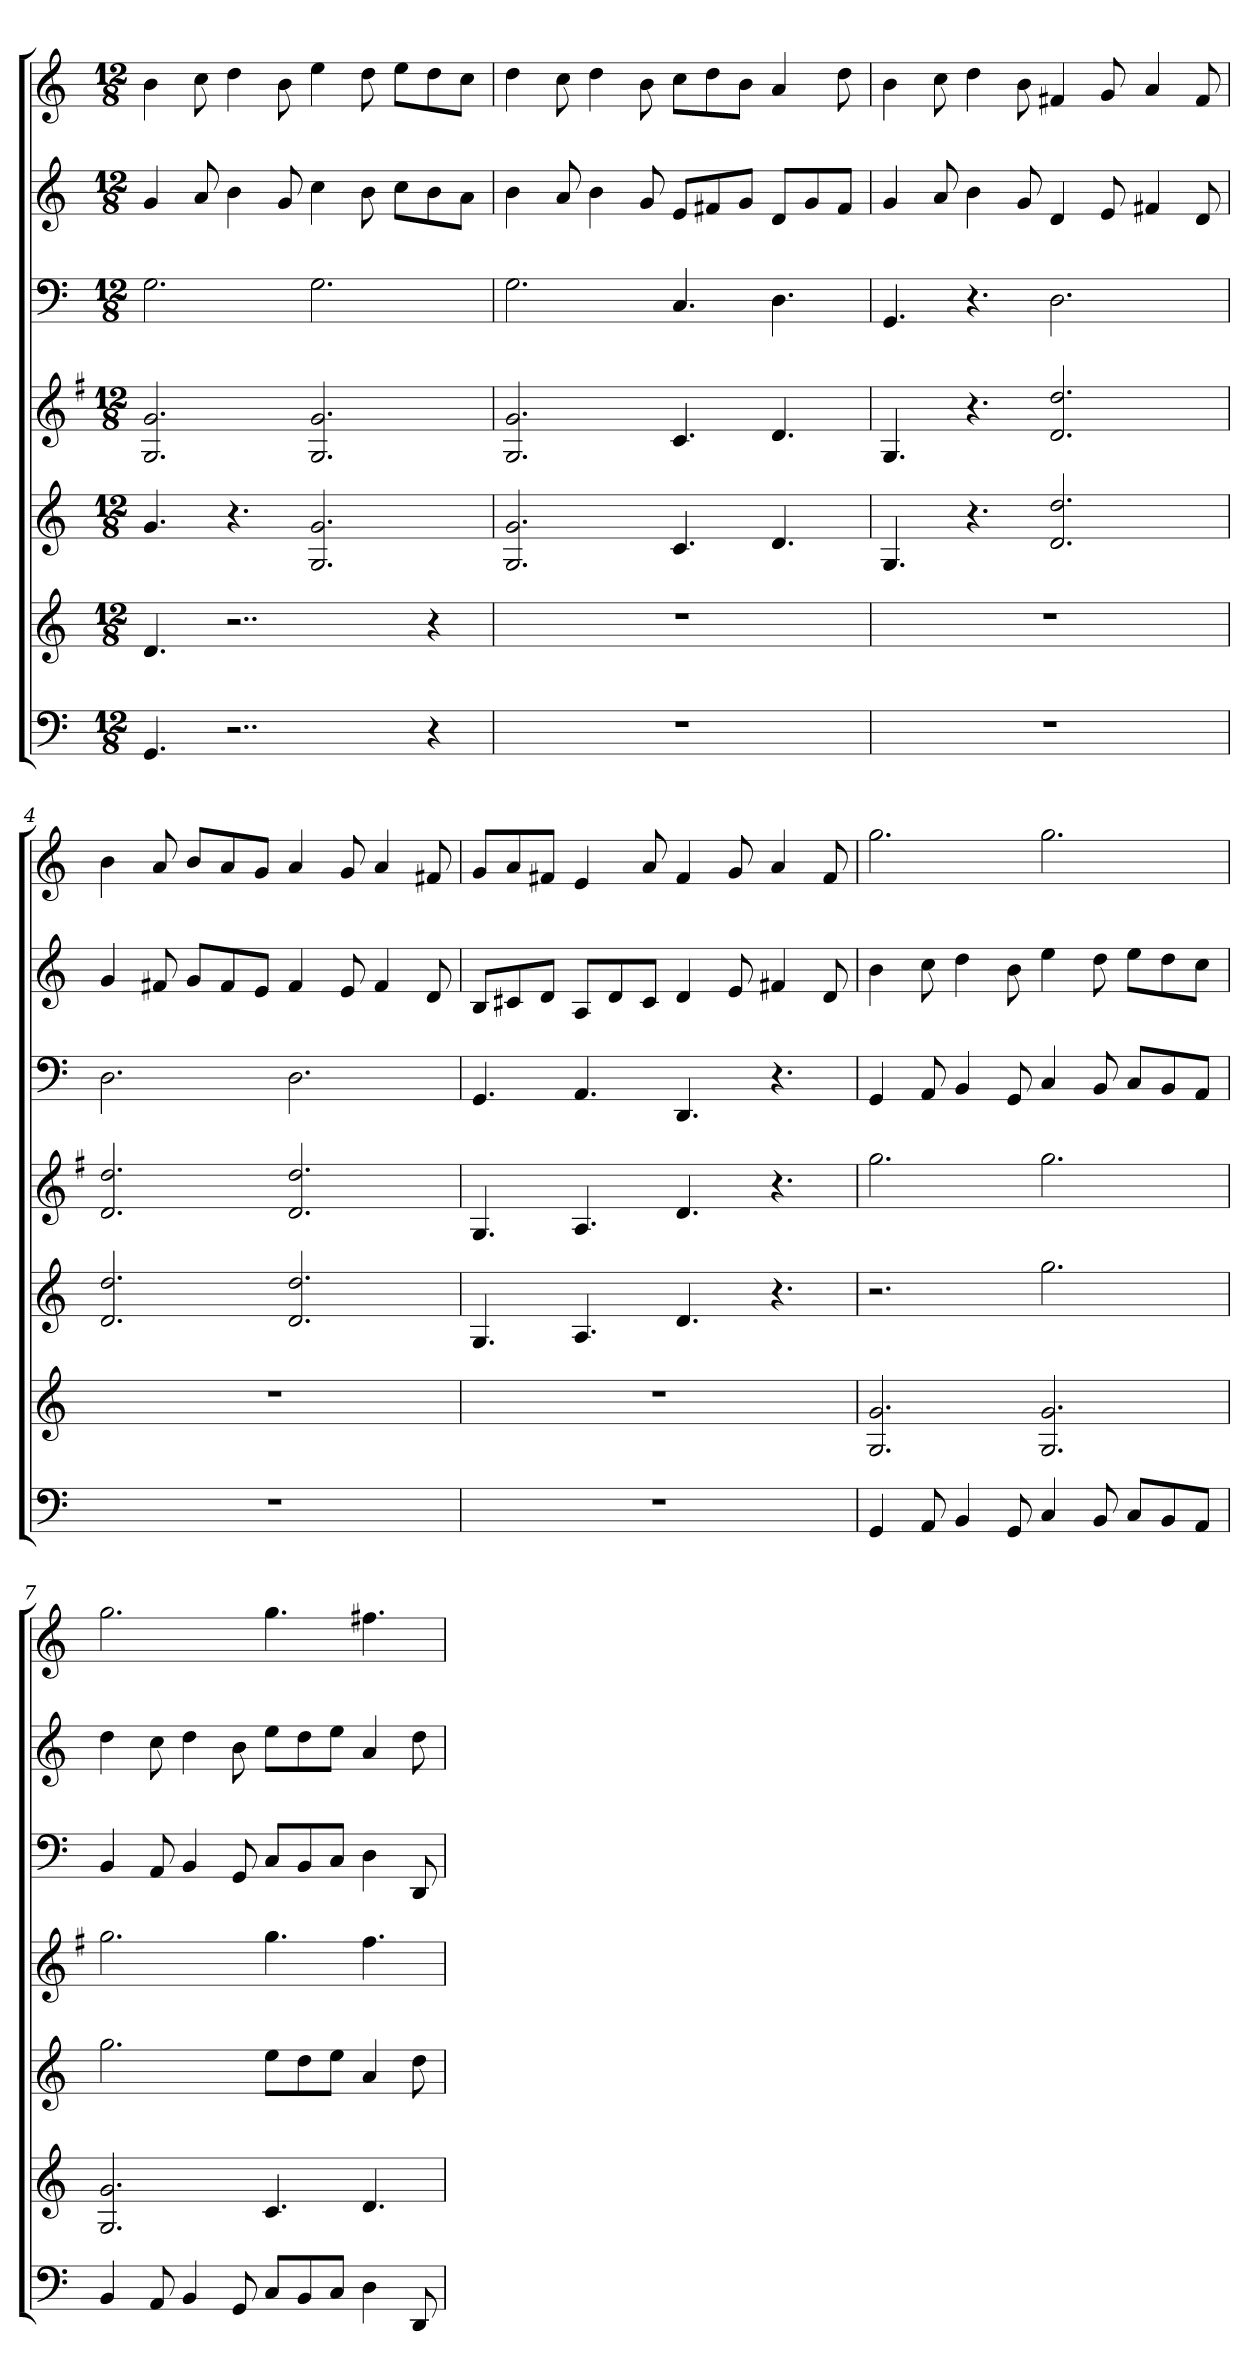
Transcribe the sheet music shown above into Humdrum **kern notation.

**kern	**kern	**kern	**kern	**kern	**kern	**kern
*part7	*part6	*part5	*part4	*part3	*part2	*part1
*staff7	*staff6	*staff5	*staff4	*staff3	*staff2	*staff1
*k[]	*k[]	*k[]	*k[f#]	*k[]	*k[]	*k[]
*C:	*C:	*C:	*	*C:	*C:	*C:
*M12/8	*M12/8	*M12/8	*M12/8	*M12/8	*M12/8	*M12/8
=1	=1	=1	=1	=1	=1	=1
4.GG	4.d	4.g	2.G 2.g	2.G	4g	4b
.	.	.	.	.	8a	8cc
2..r	2..r	4.r	.	.	4b	4dd
.	.	.	.	.	8g	8b
.	.	2.G 2.g	2.G 2.g	2.G	4cc	4ee
.	.	.	.	.	8b	8dd
.	.	.	.	.	8ccL	8eeL
4r	4r	.	.	.	8b	8dd
.	.	.	.	.	8aJ	8ccJ
=2	=2	=2	=2	=2	=2	=2
1.r	1.r	2.G 2.g	2.G 2.g	2.G	4b	4dd
.	.	.	.	.	8a	8cc
.	.	.	.	.	4b	4dd
.	.	.	.	.	8g	8b
.	.	4.c	4.c	4.C	8eL	8ccL
.	.	.	.	.	8f#X	8dd
.	.	.	.	.	8gJ	8bJ
.	.	4.d	4.d	4.D	8dL	4a
.	.	.	.	.	8g	.
.	.	.	.	.	8f#J	8dd
=3	=3	=3	=3	=3	=3	=3
1.r	1.r	4.G	4.G	4.GG	4g	4b
.	.	.	.	.	8a	8cc
.	.	4.r	4.r	4.r	4b	4dd
.	.	.	.	.	8g	8b
.	.	2.d 2.dd	2.d 2.dd	2.D	4d	4f#X
.	.	.	.	.	8e	8g
.	.	.	.	.	4f#X	4a
.	.	.	.	.	8d	8f#
=4	=4	=4	=4	=4	=4	=4
1.r	1.r	2.d 2.dd	2.d 2.dd	2.D	4g	4b
.	.	.	.	.	8f#X	8a
.	.	.	.	.	8gL	8bL
.	.	.	.	.	8f#	8a
.	.	.	.	.	8eJ	8gJ
.	.	2.d 2.dd	2.d 2.dd	2.D	4f#	4a
.	.	.	.	.	8e	8g
.	.	.	.	.	4f#	4a
.	.	.	.	.	8d	8f#X
=5	=5	=5	=5	=5	=5	=5
1.r	1.r	4.G	4.G	4.GG	8BL	8gL
.	.	.	.	.	8c#X	8a
.	.	.	.	.	8dJ	8f#XJ
.	.	4.A	4.A	4.AA	8AL	4e
.	.	.	.	.	8d	.
.	.	.	.	.	8c#J	8a
.	.	4.d	4.d	4.DD	4d	4f#
.	.	.	.	.	8e	8g
.	.	4.r	4.r	4.r	4f#X	4a
.	.	.	.	.	8d	8f#
=6	=6	=6	=6	=6	=6	=6
4GG	2.G 2.g	2.r	2.gg	4GG	4b	2.gg
8AA	.	.	.	8AA	8cc	.
4BB	.	.	.	4BB	4dd	.
8GG	.	.	.	8GG	8b	.
4C	2.G 2.g	2.gg	2.gg	4C	4ee	2.gg
8BB	.	.	.	8BB	8dd	.
8CL	.	.	.	8CL	8eeL	.
8BB	.	.	.	8BB	8dd	.
8AAJ	.	.	.	8AAJ	8ccJ	.
=7	=7	=7	=7	=7	=7	=7
4BB	2.G 2.g	2.gg	2.gg	4BB	4dd	2.gg
8AA	.	.	.	8AA	8cc	.
4BB	.	.	.	4BB	4dd	.
8GG	.	.	.	8GG	8b	.
8CL	4.c	8eeL	4.gg	8CL	8eeL	4.gg
8BB	.	8dd	.	8BB	8dd	.
8CJ	.	8eeJ	.	8CJ	8eeJ	.
4D	4.d	4a	4.ff#	4D	4a	4.ff#X
8DD	.	8dd	.	8DD	8dd	.
=	=	=	=	=	=	=
*-	*-	*-	*-	*-	*-	*-
